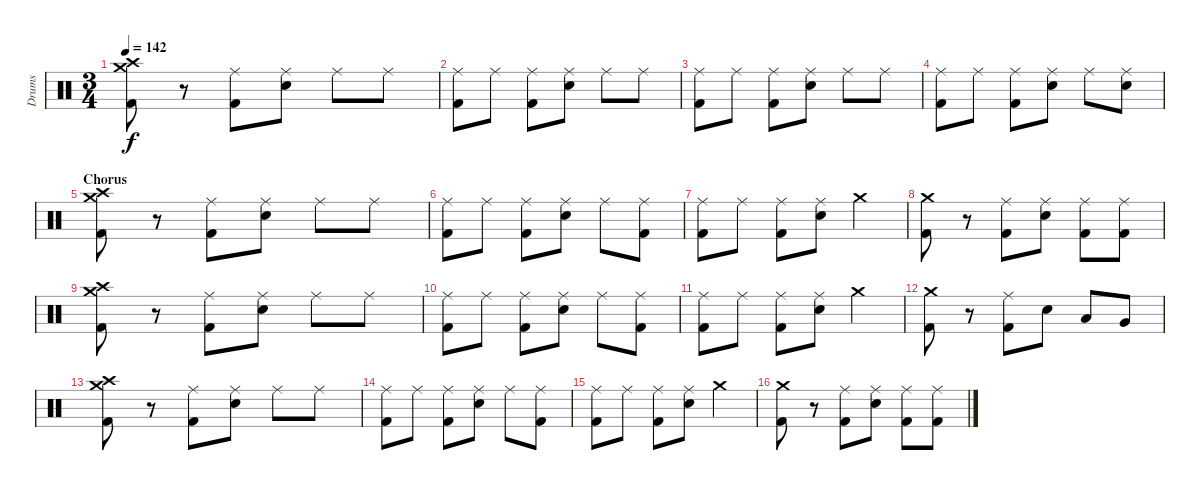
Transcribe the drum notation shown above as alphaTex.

\track ("Drums" "Drums") {instrument percussion}
\staff {score}
\articulation defaults
\ts (3 4)
\tempo 142
\clef neutral
\ks c
("Crash medium (hit)" "Crash high (hit)" "Kick (hit) 2").8{dy f} r.8 ("Ride (middle)" "Kick (hit) 2").8 ("Ride (middle)" "Electric Snare (hit)").8 "Ride (middle)".8 "Ride (middle)".8 |
("Ride (middle)" "Kick (hit) 2").8 "Ride (middle)".8 ("Ride (middle)" "Kick (hit) 2").8 ("Ride (middle)" "Electric Snare (hit)").8 "Ride (middle)".8 "Ride (middle)".8 |
("Ride (middle)" "Kick (hit) 2").8 "Ride (middle)".8 ("Ride (middle)" "Kick (hit) 2").8 ("Ride (middle)" "Electric Snare (hit)").8 "Ride (middle)".8 "Ride (middle)".8 |
("Ride (middle)" "Kick (hit) 2").8 "Ride (middle)".8 ("Ride (middle)" "Kick (hit) 2").8 ("Ride (middle)" "Electric Snare (hit)").8 "Ride (middle)".8 ("Ride (middle)" "Electric Snare (hit)").8 |
\section ("" "Chorus")
("Crash medium (hit)" "Crash high (hit)" "Kick (hit) 2").8 r.8 ("Ride (middle)" "Kick (hit) 2").8 ("Ride (middle)" "Electric Snare (hit)").8 "Ride (middle)".8 "Ride (middle)".8 |
("Ride (middle)" "Kick (hit) 2").8 "Ride (middle)".8 ("Ride (middle)" "Kick (hit) 2").8 ("Ride (middle)" "Electric Snare (hit)").8 "Ride (middle)".8 ("Ride (middle)" "Kick (hit) 2").8 |
("Ride (middle)" "Kick (hit) 2").8 "Ride (middle)".8 ("Ride (middle)" "Kick (hit) 2").8 ("Ride (middle)" "Electric Snare (hit)").8 "Crash medium (hit)".4 |
("Crash medium (hit)" "Kick (hit) 2").8 r.8 ("Ride (middle)" "Kick (hit) 2").8 ("Ride (middle)" "Electric Snare (hit)").8 ("Ride (middle)" "Kick (hit) 2").8 ("Ride (middle)" "Kick (hit) 2").8 |
("Crash medium (hit)" "Crash high (hit)" "Kick (hit) 2").8 r.8 ("Ride (middle)" "Kick (hit) 2").8 ("Ride (middle)" "Electric Snare (hit)").8 "Ride (middle)".8 "Ride (middle)".8 |
("Ride (middle)" "Kick (hit) 2").8 "Ride (middle)".8 ("Ride (middle)" "Kick (hit) 2").8 ("Ride (middle)" "Electric Snare (hit)").8 "Ride (middle)".8 ("Ride (middle)" "Kick (hit) 2").8 |
("Ride (middle)" "Kick (hit) 2").8 "Ride (middle)".8 ("Ride (middle)" "Kick (hit) 2").8 ("Ride (middle)" "Electric Snare (hit)").8 "Crash medium (hit)".4 |
("Crash medium (hit)" "Kick (hit) 2").8 r.8 ("Ride (middle)" "Kick (hit) 2").8 "Electric Snare (hit)".8 "Low Tom (hit)".8 "Very Low Tom (hit)".8 |
("Crash medium (hit)" "Crash high (hit)" "Kick (hit) 2").8 r.8 ("Ride (middle)" "Kick (hit) 2").8 ("Ride (middle)" "Electric Snare (hit)").8 "Ride (middle)".8 "Ride (middle)".8 |
("Ride (middle)" "Kick (hit) 2").8 "Ride (middle)".8 ("Ride (middle)" "Kick (hit) 2").8 ("Ride (middle)" "Electric Snare (hit)").8 "Ride (middle)".8 ("Ride (middle)" "Kick (hit) 2").8 |
("Ride (middle)" "Kick (hit) 2").8 "Ride (middle)".8 ("Ride (middle)" "Kick (hit) 2").8 ("Ride (middle)" "Electric Snare (hit)").8 "Crash medium (hit)".4 |
("Crash medium (hit)" "Kick (hit) 2").8 r.8 ("Ride (middle)" "Kick (hit) 2").8 ("Ride (middle)" "Electric Snare (hit)").8 ("Ride (middle)" "Kick (hit) 2").8 ("Ride (middle)" "Kick (hit) 2").8
